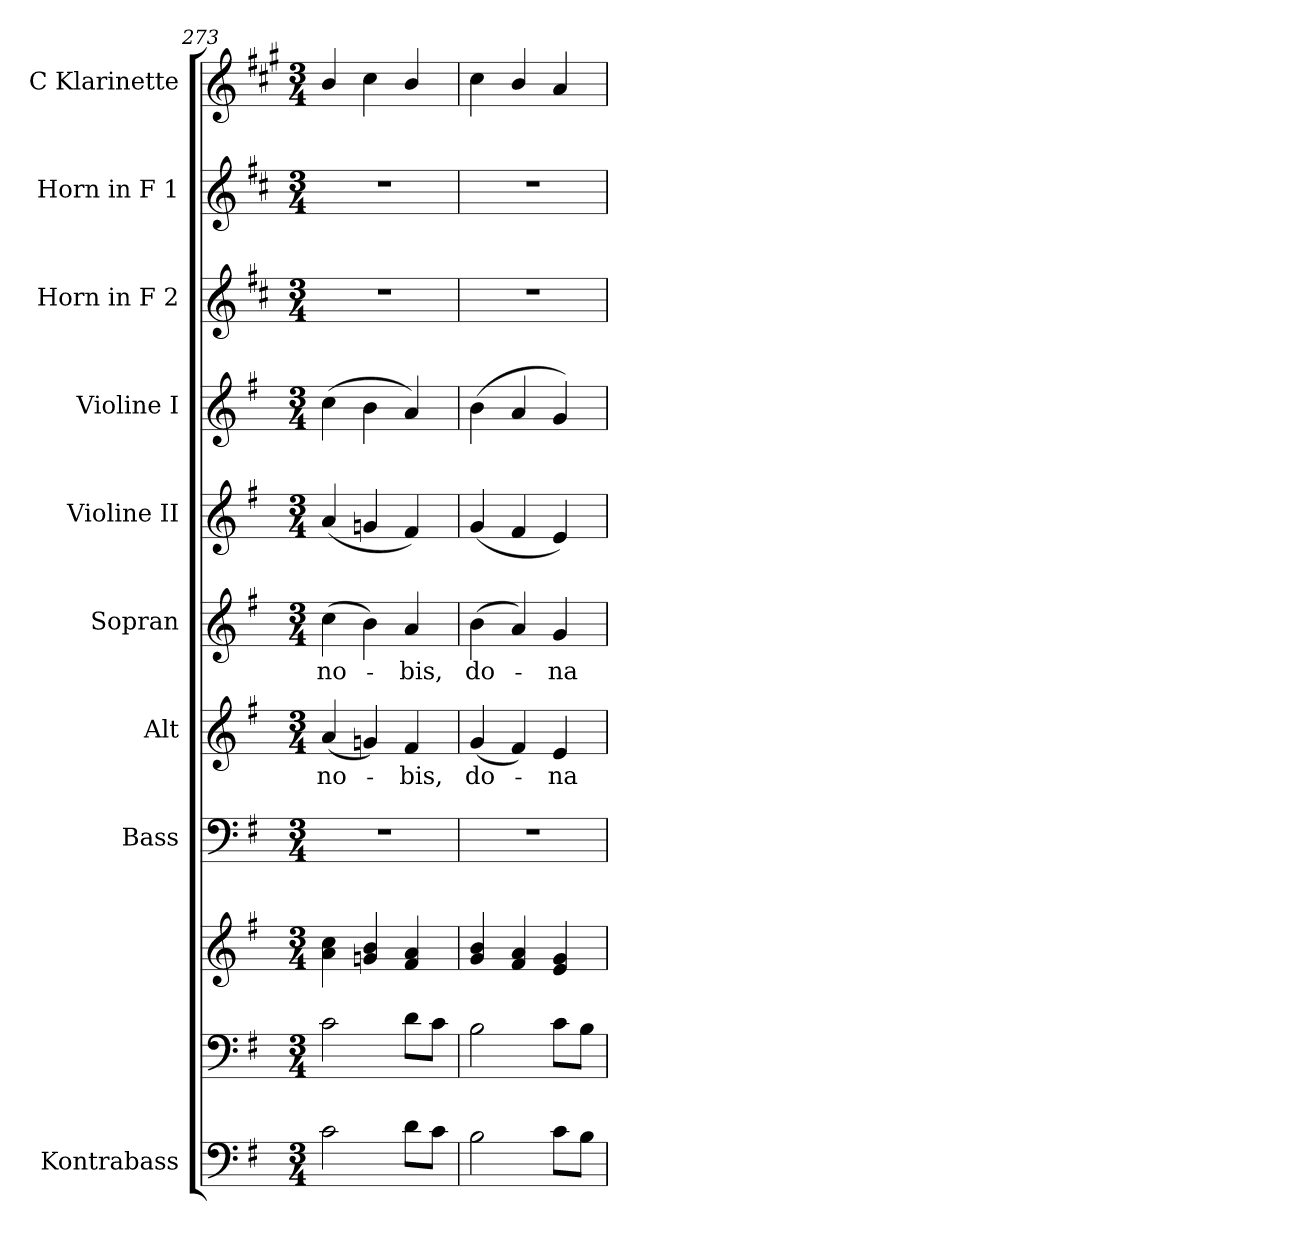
**kern	**kern	**kern	**kern	**kern	**text	**kern	**text	**kern	**kern	**kern	**kern	**kern
*part10	*part9	*part9	*part8	*part7	*part7	*part6	*part6	*part5	*part4	*part3	*part2	*part1
*staff11	*staff10	*staff9	*staff8	*staff7	*staff7	*staff6	*staff6	*staff5	*staff4	*staff3	*staff2	*staff1
*I"Kontrabass	*	*	*I"Bass	*I"Alt	*	*I"Sopran	*	*I"Violine II	*I"Violine I	*I"Horn in F 2	*I"Horn in F 1	*I"C Klarinette
*I'Kb.	*	*	*I'B.	*I'A.	*	*I'S.	*	*I'Vl. II	*I'Vl. I	*	*	*I'Kl.
*clefF4	*clefF4	*clefG2	*clefF4	*clefG2	*	*clefG2	*	*clefG2	*clefG2	*clefG2	*clefG2	*clefG2
*ITrd7c12	*	*	*	*	*	*	*	*	*	*ITrd4c7	*ITrd4c7	*ITrd1c2
*k[f#]	*k[f#]	*k[f#]	*k[f#]	*k[f#]	*	*k[f#]	*	*k[f#]	*k[f#]	*k[f#]	*k[f#]	*k[f#]
*G:	*G:	*G:	*G:	*G:	*	*G:	*	*G:	*G:	*G:	*G:	*G:
*M3/4	*M3/4	*M3/4	*M3/4	*M3/4	*	*M3/4	*	*M3/4	*M3/4	*M3/4	*M3/4	*M3/4
=273	=273	=273	=273	=273	=273	=273	=273	=273	=273	=273	=273	=273
!	!	!	!	!	!LO:LY:b	!	!LO:LY:b	!	!	!	!	!
2C\	2c\	4a\ 4cc\	2.r	(<4a/	no-	(>4cc\	no-	(<4a/	(>4cc\	2.r	2.r	4a/
.	.	4gn/ 4b/	.	4gn/)	.	4b\)	.	4gn/	4b\	.	.	4b\
!	!	!	!	!	!LO:LY:b	!	!LO:LY:b	!	!	!	!	!
8D\L	8d\L	4f#/ 4a/	.	4f#/	-bis,	4a/	-bis,	4f#/)	4a/)	.	.	4a/
8C\J	8c\J	.	.	.	.	.	.	.	.	.	.	.
!!LO:PB:g=z
=274	=274	=274	=274	=274	=274	=274	=274	=274	=274	=274	=274	=274
!	!	!	!	!	!LO:LY:b	!	!LO:LY:b	!	!	!	!	!
2BB\	2B\	4g/ 4b/	2.r	(<4g/	do-	(>4b\	do-	(<4g/	(>4b\	2.r	2.r	4b\
.	.	4f#/ 4a/	.	4f#/)	.	4a/)	.	4f#/	4a/	.	.	4a/
!	!	!	!	!	!LO:LY:b	!	!LO:LY:b	!	!	!	!	!
8C\L	8c\L	4e/ 4g/	.	4e/	-na	4g/	-na	4e/)	4g/)	.	.	4g/
8BB\J	8B\J	.	.	.	.	.	.	.	.	.	.	.
=	=	=	=	=	=	=	=	=	=	=	=	=
*-	*-	*-	*-	*-	*-	*-	*-	*-	*-	*-	*-	*-
